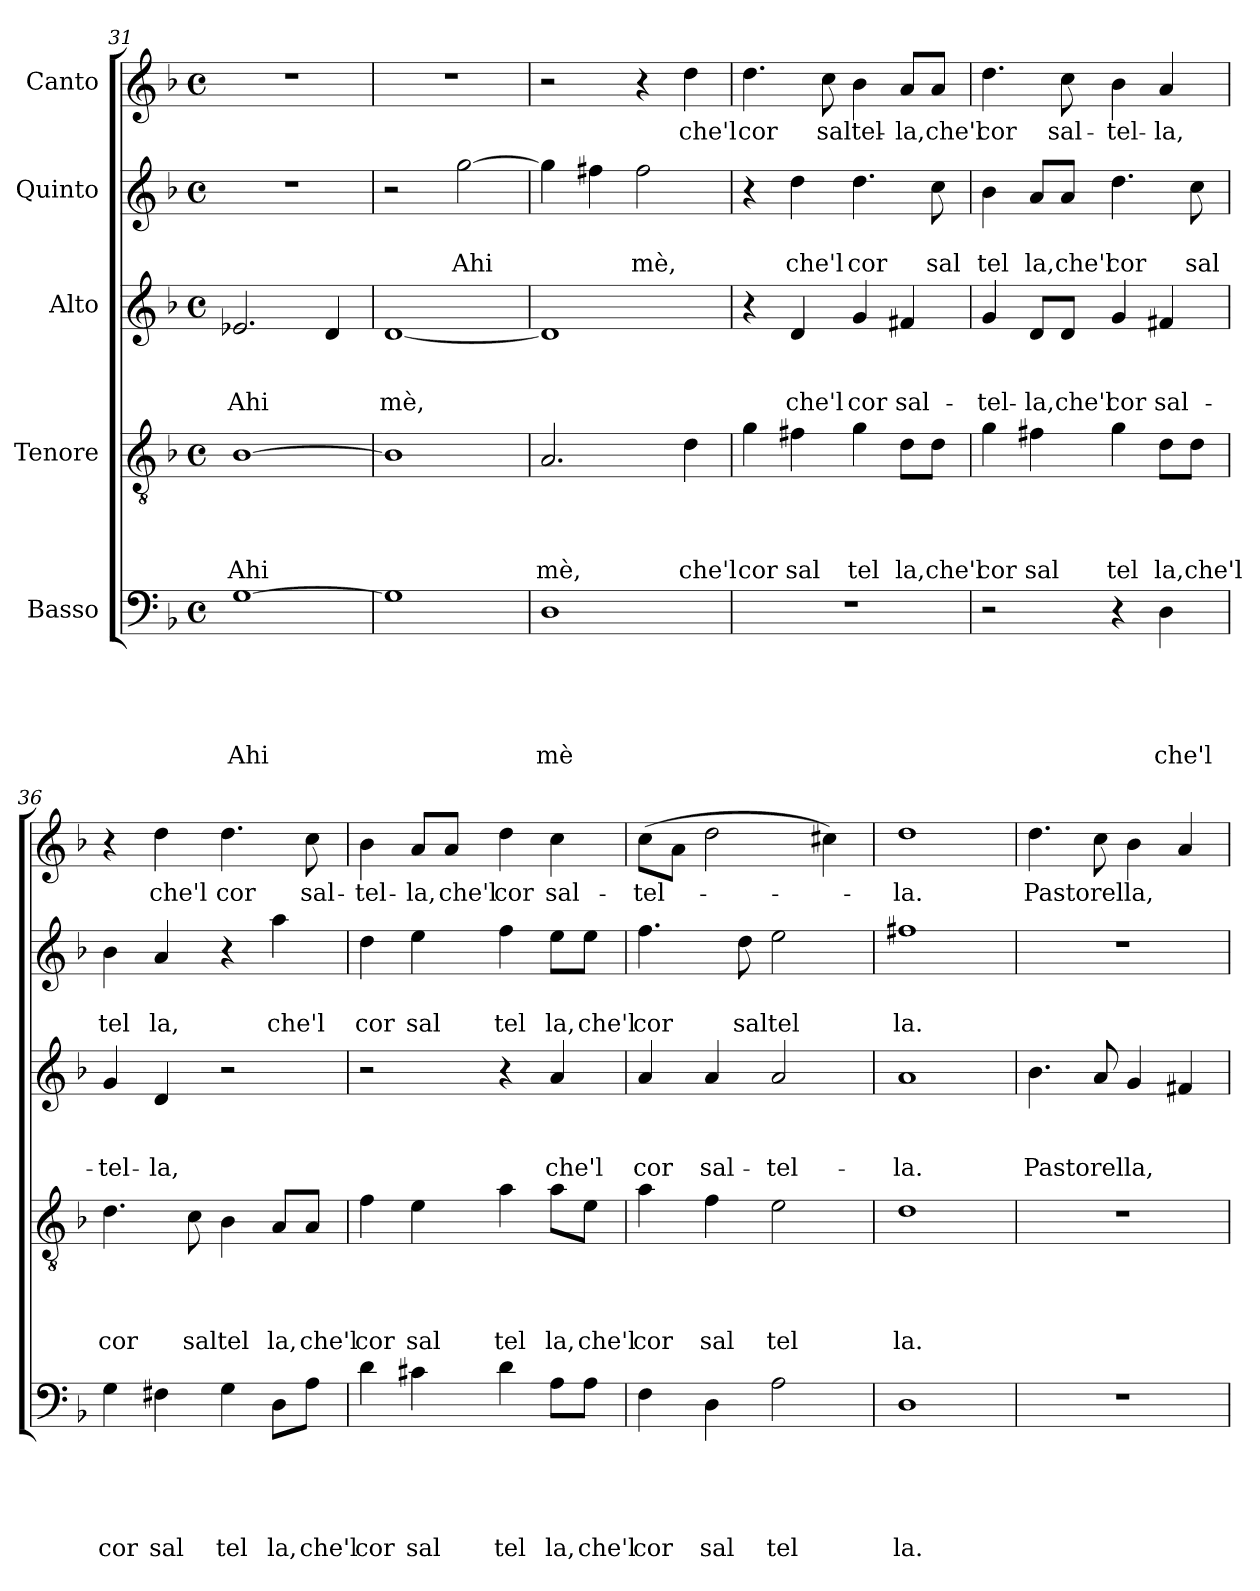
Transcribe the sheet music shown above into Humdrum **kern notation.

**kern	**text	**text	**text	**text	**text	**kern	**text	**text	**text	**text	**kern	**text	**text	**text	**kern	**text	**text	**kern	**text
*part5	*part5	*part5	*part5	*part5	*part5	*part4	*part4	*part4	*part4	*part4	*part3	*part3	*part3	*part3	*part2	*part2	*part2	*part1	*part1
*staff5	*staff5	*staff5	*staff5	*staff5	*staff5	*staff4	*staff4	*staff4	*staff4	*staff4	*staff3	*staff3	*staff3	*staff3	*staff2	*staff2	*staff2	*staff1	*staff1
*I"Basso	*	*	*	*	*	*I"Tenore	*	*	*	*	*I"Alto	*	*	*	*I"Quinto	*	*	*I"Canto	*
*clefF4	*	*	*	*	*	*clefGv2	*	*	*	*	*clefG2	*	*	*	*clefG2	*	*	*clefG2	*
*k[b-]	*	*	*	*	*	*k[b-]	*	*	*	*	*k[b-]	*	*	*	*k[b-]	*	*	*k[b-]	*
*F:	*	*	*	*	*	*F:	*	*	*	*	*F:	*	*	*	*F:	*	*	*F:	*
*M4/4	*	*	*	*	*	*M4/4	*	*	*	*	*M4/4	*	*	*	*M4/4	*	*	*M4/4	*
*met(c)	*	*	*	*	*	*met(c)	*	*	*	*	*met(c)	*	*	*	*met(c)	*	*	*met(c)	*
=31	=31	=31	=31	=31	=31	=31	=31	=31	=31	=31	=31	=31	=31	=31	=31	=31	=31	=31	=31
!	!	!	!	!	!LO:LY:b	!	!	!	!	!LO:LY:b	!	!	!	!LO:LY:b	!	!	!	!	!
[>1G	.	.	.	.	Ahi	[>1B-	.	.	.	Ahi	2.e-X/	.	.	Ahi	1r	.	.	1r	.
.	.	.	.	.	.	.	.	.	.	.	4d/	.	.	.	.	.	.	.	.
=32	=32	=32	=32	=32	=32	=32	=32	=32	=32	=32	=32	=32	=32	=32	=32	=32	=32	=32	=32
!	!	!	!	!	!	!	!	!	!	!	!	!	!	!LO:LY:b	!	!	!	!	!
1G]	.	.	.	.	.	1B-]	.	.	.	.	[<1d	.	.	mè,	2r	.	.	1r	.
!	!	!	!	!	!	!	!	!	!	!	!	!	!	!	!	!	!LO:LY:b	!	!
.	.	.	.	.	.	.	.	.	.	.	.	.	.	.	[<2gg\	.	Ahi	.	.
!!LO:LB:g=z
=33	=33	=33	=33	=33	=33	=33	=33	=33	=33	=33	=33	=33	=33	=33	=33	=33	=33	=33	=33
!	!	!	!	!	!LO:LY:b	!	!	!	!	!LO:LY:b	!	!	!	!	!	!	!	!	!
1D	.	.	.	.	mè	2.A/	.	.	.	mè,	1d]	.	.	.	4gg\]	.	.	2r	.
.	.	.	.	.	.	.	.	.	.	.	.	.	.	.	4ff#X\	.	.	.	.
!	!	!	!	!	!	!	!	!	!	!	!	!	!	!	!	!	!LO:LY:b	!	!
.	.	.	.	.	.	.	.	.	.	.	.	.	.	.	2ff#\	.	mè,	4r	.
!	!	!	!	!	!	!	!	!	!	!LO:LY:b	!	!	!	!	!	!	!	!	!LO:LY:b
.	.	.	.	.	.	4d\	.	.	.	che'l	.	.	.	.	.	.	.	4dd\	che'l
=34	=34	=34	=34	=34	=34	=34	=34	=34	=34	=34	=34	=34	=34	=34	=34	=34	=34	=34	=34
!	!	!	!	!	!	!	!	!	!	!LO:LY:b	!	!	!	!	!	!	!	!	!LO:LY:b
1r	.	.	.	.	.	4g\	.	.	.	cor	4r	.	.	.	4r	.	.	4.dd\	cor
!	!	!	!	!	!	!	!	!	!	!LO:LY:b	!	!	!	!LO:LY:b	!	!	!LO:LY:b	!	!
.	.	.	.	.	.	4f#X\	.	.	.	sal	4d/	.	.	che'l	4dd\	.	che'l	.	.
!	!	!	!	!	!	!	!	!	!	!	!	!	!	!	!	!	!	!	!LO:LY:b
.	.	.	.	.	.	.	.	.	.	.	.	.	.	.	.	.	.	8cc\	saltel-
!	!	!	!	!	!	!	!	!	!	!LO:LY:b	!	!	!	!LO:LY:b	!	!	!LO:LY:b	!	!
.	.	.	.	.	.	4g\	.	.	.	tel	4g/	.	.	cor	4.dd\	.	cor	4b-\	.
!	!	!	!	!	!	!	!	!	!	!LO:LY:b	!	!	!	!LO:LY:b	!	!	!	!	!LO:LY:b
.	.	.	.	.	.	8d\L	.	.	.	la,	4f#X/	.	.	sal-	.	.	.	8a/L	-la,
!	!	!	!	!	!	!	!	!	!	!LO:LY:b	!	!	!	!	!	!	!LO:LY:b	!	!LO:LY:b
.	.	.	.	.	.	8d\J	.	.	.	che'l	.	.	.	.	8cc\	.	sal	8a/J	che'l
=35	=35	=35	=35	=35	=35	=35	=35	=35	=35	=35	=35	=35	=35	=35	=35	=35	=35	=35	=35
!	!	!	!	!	!	!	!	!	!	!LO:LY:b	!	!	!	!LO:LY:b	!	!	!LO:LY:b	!	!LO:LY:b
2r	.	.	.	.	.	4g\	.	.	.	cor	4g/	.	.	-tel-	4b-\	.	tel	4.dd\	cor
!	!	!	!	!	!	!	!	!	!	!LO:LY:b	!	!	!	!LO:LY:b	!	!	!LO:LY:b	!	!
.	.	.	.	.	.	4f#X\	.	.	.	sal	8d/L	.	.	-la,	8a/L	.	la,	.	.
!	!	!	!	!	!	!	!	!	!	!	!	!	!	!LO:LY:b	!	!	!LO:LY:b	!	!LO:LY:b
.	.	.	.	.	.	.	.	.	.	.	8d/J	.	.	che'l	8a/J	.	che'l	8cc\	sal-
!	!	!	!	!	!	!	!	!	!	!LO:LY:b	!	!	!	!LO:LY:b	!	!	!LO:LY:b	!	!LO:LY:b
4r	.	.	.	.	.	4g\	.	.	.	tel	4g/	.	.	cor	4.dd\	.	cor	4b-\	-tel-
!	!	!	!	!	!LO:LY:b	!	!	!	!	!LO:LY:b	!	!	!	!LO:LY:b	!	!	!	!	!LO:LY:b
4D\	.	.	.	.	che'l	8d\L	.	.	.	la,	4f#X/	.	.	sal-	.	.	.	4a/	-la,
!	!	!	!	!	!	!	!	!	!	!LO:LY:b	!	!	!	!	!	!	!LO:LY:b	!	!
.	.	.	.	.	.	8d\J	.	.	.	che'l	.	.	.	.	8cc\	.	sal	.	.
=36	=36	=36	=36	=36	=36	=36	=36	=36	=36	=36	=36	=36	=36	=36	=36	=36	=36	=36	=36
!	!	!	!	!	!LO:LY:b	!	!	!	!	!LO:LY:b	!	!	!	!LO:LY:b	!	!	!LO:LY:b	!	!
4G\	.	.	.	.	cor	4.d\	.	.	.	cor	4g/	.	.	-tel-	4b-\	.	tel	4r	.
!	!	!	!	!	!LO:LY:b	!	!	!	!	!	!	!	!	!LO:LY:b	!	!	!LO:LY:b	!	!LO:LY:b
4F#X\	.	.	.	.	sal	.	.	.	.	.	4d/	.	.	-la,	4a/	.	la,	4dd\	che'l
!	!	!	!	!	!	!	!	!	!	!LO:LY:b	!	!	!	!	!	!	!	!	!
.	.	.	.	.	.	8c\	.	.	.	saltel	.	.	.	.	.	.	.	.	.
!	!	!	!	!	!LO:LY:b	!	!	!	!	!	!	!	!	!	!	!	!	!	!LO:LY:b
4G\	.	.	.	.	tel	4B-\	.	.	.	.	2r	.	.	.	4r	.	.	4.dd\	cor
!	!	!	!	!	!LO:LY:b	!	!	!	!	!LO:LY:b	!	!	!	!	!	!	!LO:LY:b	!	!
8D\L	.	.	.	.	la,	8A/L	.	.	.	la,	.	.	.	.	4aa\	.	che'l	.	.
!	!	!	!	!	!LO:LY:b	!	!	!	!	!LO:LY:b	!	!	!	!	!	!	!	!	!LO:LY:b
8A\J	.	.	.	.	che'l	8A/J	.	.	.	che'l	.	.	.	.	.	.	.	8cc\	sal-
=37	=37	=37	=37	=37	=37	=37	=37	=37	=37	=37	=37	=37	=37	=37	=37	=37	=37	=37	=37
!	!	!	!	!	!LO:LY:b	!	!	!	!	!LO:LY:b	!	!	!	!	!	!	!LO:LY:b	!	!LO:LY:b
4d\	.	.	.	.	cor	4f\	.	.	.	cor	2r	.	.	.	4dd\	.	cor	4b-\	-tel-
!	!	!	!	!	!LO:LY:b	!	!	!	!	!LO:LY:b	!	!	!	!	!	!	!LO:LY:b	!	!LO:LY:b
4c#X\	.	.	.	.	sal	4e\	.	.	.	sal	.	.	.	.	4ee\	.	sal	8a/L	-la,
!	!	!	!	!	!	!	!	!	!	!	!	!	!	!	!	!	!	!	!LO:LY:b
.	.	.	.	.	.	.	.	.	.	.	.	.	.	.	.	.	.	8a/J	che'l
!	!	!	!	!	!LO:LY:b	!	!	!	!	!LO:LY:b	!	!	!	!	!	!	!LO:LY:b	!	!LO:LY:b
4d\	.	.	.	.	tel	4a\	.	.	.	tel	4r	.	.	.	4ff\	.	tel	4dd\	cor
!	!	!	!	!	!LO:LY:b	!	!	!	!	!LO:LY:b	!	!	!	!LO:LY:b	!	!	!LO:LY:b	!	!LO:LY:b
8A\L	.	.	.	.	la,	8a\L	.	.	.	la,	4a/	.	.	che'l	8ee\L	.	la,	4cc\	sal-
!	!	!	!	!	!LO:LY:b	!	!	!	!	!LO:LY:b	!	!	!	!	!	!	!LO:LY:b	!	!
8A\J	.	.	.	.	che'l	8e\J	.	.	.	che'l	.	.	.	.	8ee\J	.	che'l	.	.
=38	=38	=38	=38	=38	=38	=38	=38	=38	=38	=38	=38	=38	=38	=38	=38	=38	=38	=38	=38
!	!	!	!	!	!LO:LY:b	!	!	!	!	!LO:LY:b	!	!	!	!LO:LY:b	!	!	!LO:LY:b	!	!LO:LY:b
4F\	.	.	.	.	cor	4a\	.	.	.	cor	4a/	.	.	cor	4.ff\	.	cor	(>8cc\L	-tel-
.	.	.	.	.	.	.	.	.	.	.	.	.	.	.	.	.	.	8a\J	.
!	!	!	!	!	!LO:LY:b	!	!	!	!	!LO:LY:b	!	!	!	!LO:LY:b	!	!	!	!	!
4D\	.	.	.	.	sal	4f\	.	.	.	sal	4a/	.	.	sal-	.	.	.	2dd\	.
!	!	!	!	!	!	!	!	!	!	!	!	!	!	!	!	!	!LO:LY:b	!	!
.	.	.	.	.	.	.	.	.	.	.	.	.	.	.	8dd\	.	saltel	.	.
!	!	!	!	!	!LO:LY:b	!	!	!	!	!LO:LY:b	!	!	!	!LO:LY:b	!	!	!	!	!
2A\	.	.	.	.	tel	2e\	.	.	.	tel	2a/	.	.	-tel-	2ee\	.	.	.	.
.	.	.	.	.	.	.	.	.	.	.	.	.	.	.	.	.	.	4cc#X\)	.
!!LO:LB:g=z
=39	=39	=39	=39	=39	=39	=39	=39	=39	=39	=39	=39	=39	=39	=39	=39	=39	=39	=39	=39
!	!	!	!	!	!LO:LY:b	!	!	!	!	!LO:LY:b	!	!	!	!LO:LY:b	!	!	!LO:LY:b	!	!LO:LY:b
1D	.	.	.	.	la.	1d	.	.	.	la.	1a	.	.	-la.	1ff#X	.	la.	1dd	-la.
=40	=40	=40	=40	=40	=40	=40	=40	=40	=40	=40	=40	=40	=40	=40	=40	=40	=40	=40	=40
!	!	!	!	!	!	!	!	!	!	!	!	!	!	!LO:LY:b	!	!	!	!	!LO:LY:b
1r	.	.	.	.	.	1r	.	.	.	.	4.b-\	.	.	Pastorella,	1r	.	.	4.dd\	Pastorella,
.	.	.	.	.	.	.	.	.	.	.	8a/	.	.	.	.	.	.	8cc\	.
.	.	.	.	.	.	.	.	.	.	.	4g/	.	.	.	.	.	.	4b-\	.
.	.	.	.	.	.	.	.	.	.	.	4f#X/	.	.	.	.	.	.	4a/	.
=	=	=	=	=	=	=	=	=	=	=	=	=	=	=	=	=	=	=	=
*-	*-	*-	*-	*-	*-	*-	*-	*-	*-	*-	*-	*-	*-	*-	*-	*-	*-	*-	*-
